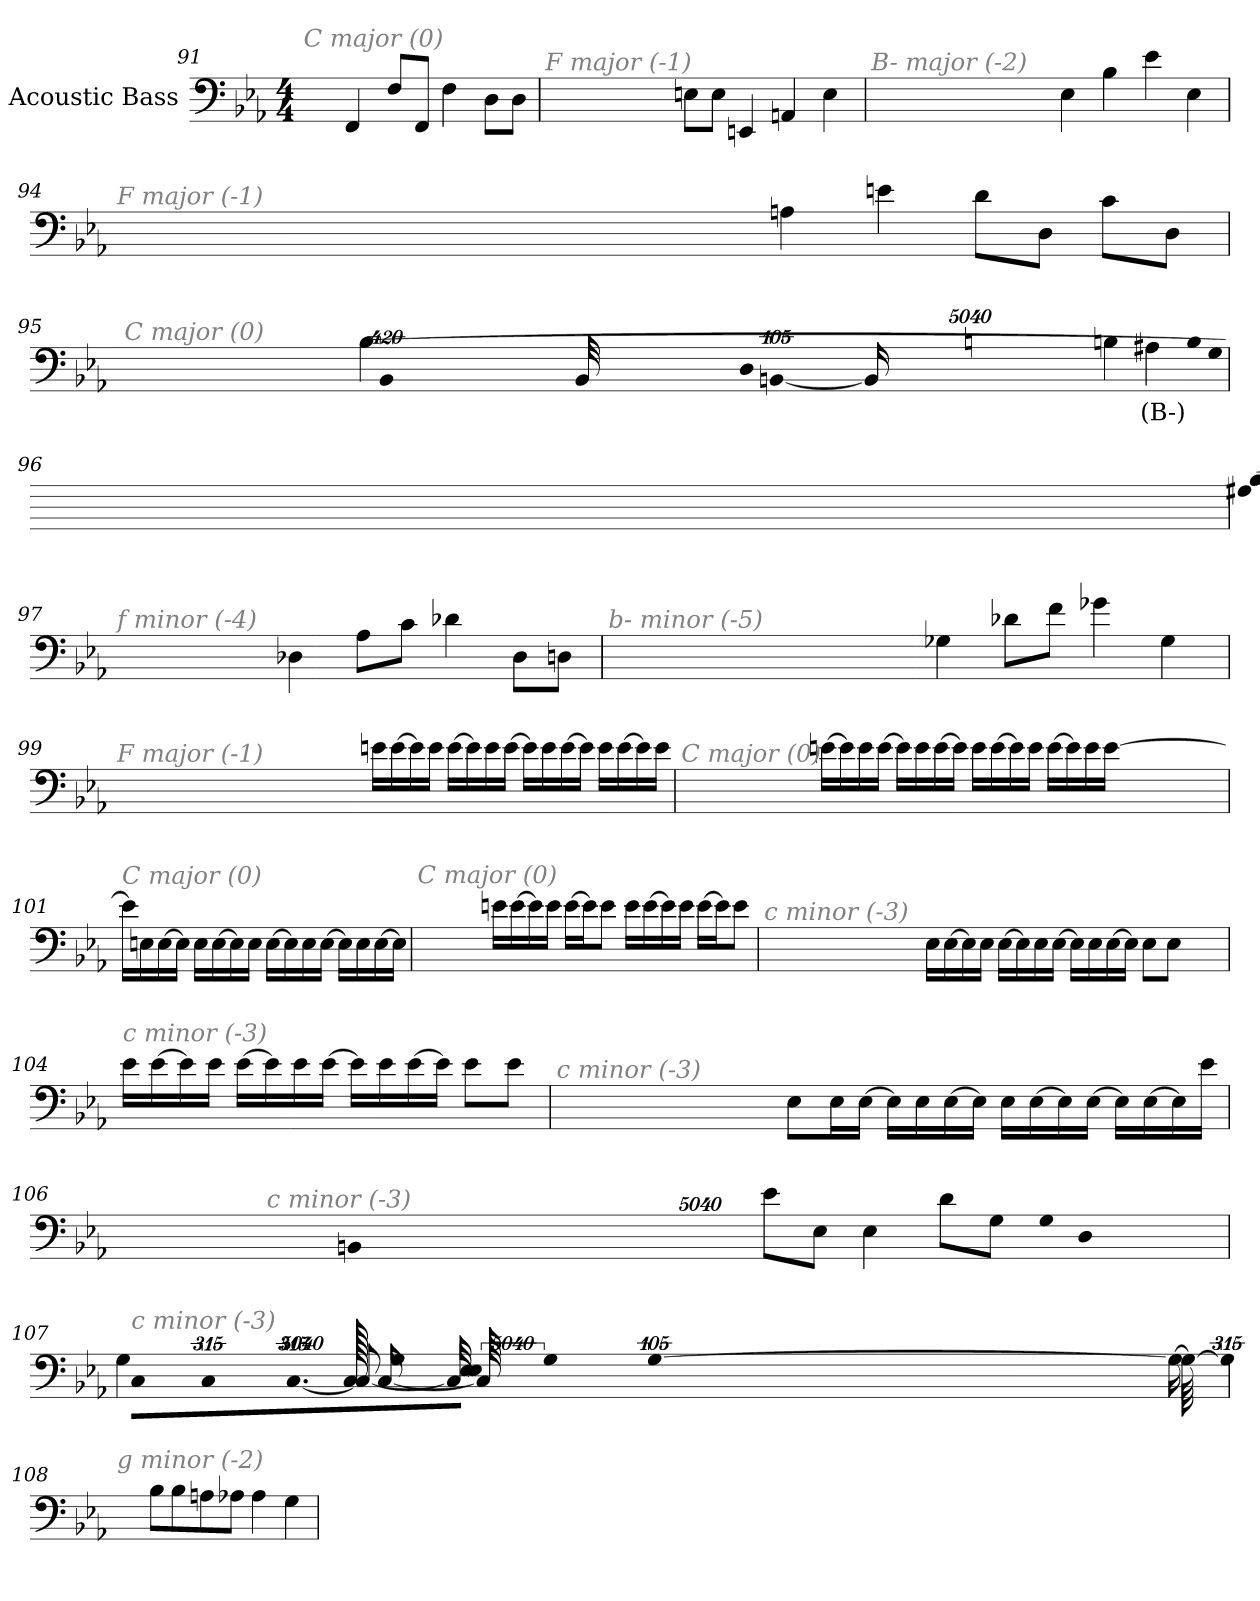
**kern	**text
*part1	*part1
*staff1	*staff1
*I"Acoustic Bass	*
*clefF4	*
*ITrd7c12	*
*k[b-e-a-]	*
*E-:	*
*M4/4	*
=91	=91
!LO:TX:i:color=#808080:t=C major (0)	!
4FFF	.
8FFL	.
8FFFJ	.
4FF	.
8DDL	.
8DDJ	.
=92	=92
!LO:TX:i:color=#808080:t=F major (-1)	!
8EEnL	.
8EEJ	.
4EEEn	.
4AAAn	.
4EE	.
=93	=93
!LO:TX:i:color=#808080:t=B- major (-2)	!
4EE-	.
4BB-	.
4E-	.
4EE-	.
=94	=94
!LO:TX:i:color=#808080:t=F major (-1)	!
4AAn	.
4En	.
8DL	.
8DDJ	.
8CL	.
8DDJ	.
=95	=95
!LO:TX:i:color=#808080:t=C major (0)	!
4BBn	.
4AA#Xi	(B-)
!LO:N:vis=8	!
40320%3347BBnL	.
!LO:N:vis=8	!
40320%3347GG	.
!LO:N:vis=8	!
40320%3347DDJ	.
!LO:N:vis=1024	!
[13440%13BBBnL	.
16BBBL_	.
32BBBL_	.
!LO:N:vis=1024%31	!
13440%407BBBL]	.
[8BBJ	.
=96	=96
!LO:TX:i:color=#808080:t=a minor (0)	!
!LO:N:vis=8	!
40320%3347BBnL]	.
!LO:N:vis=8	!
40320%3347GG#X	.
!LO:N:vis=8	!
40320%3347EEnJ	.
!LO:N:vis=1024	!
[13440%13BBBnL	.
16BBBL_	.
64BBBL_	.
!LO:N:vis=256	!
20160%79BBBL]	.
!LO:N:vis=8	!
40320%3347EE	.
!LO:N:vis=8	!
40320%3347BBnJ	.
!LO:N:vis=8	!
40320%3347GGnL	.
[13440%13EE	.
10080%827EE]	.
!LO:N:vis=8	!
40320%3347GGJ	.
!LO:N:vis=1024	!
[13440%13FF#XL	.
16FF#L_	.
64FF#L_	.
!LO:N:vis=256	!
20160%79FF#L]	.
!LO:N:vis=8	!
40320%3347AAn	.
!LO:N:vis=8	!
40320%3347DDJ	.
=97	=97
!LO:TX:i:color=#808080:t=f minor (-4)	!
4DD-X	.
8AA-L	.
8CJ	.
4D-X	.
8DD-L	.
8DDnJ	.
=98	=98
!LO:TX:i:color=#808080:t=b- minor (-5)	!
4GG-X	.
8D-XL	.
8FJ	.
4G-X	.
4GG-	.
=99	=99
!LO:TX:i:color=#808080:t=F major (-1)	!
16EnL	.
[16E	.
16E]	.
16EJ	.
[16EL	.
16E]	.
16E	.
[16EJ	.
16EL]	.
16E	.
[16E	.
16EJ]	.
16EL	.
[16E	.
16E]	.
16EJ	.
=100	=100
!LO:TX:i:color=#808080:t=C major (0)	!
[16EnL	.
16E]	.
16E	.
[16EJ	.
16EL]	.
16E	.
[16E	.
16EJ]	.
16EL	.
[16E	.
16E]	.
16EJ	.
[16EL	.
16E]	.
16E	.
[16EJ	.
=101	=101
!LO:TX:i:color=#808080:t=C major (0)	!
16EnL]	.
16EEn	.
[16EE	.
16EEJ]	.
16EEL	.
[16EE	.
16EE]	.
16EEJ	.
[16EEL	.
16EE]	.
16EE	.
[16EEJ	.
16EEL]	.
16EE	.
[16EE	.
16EEJ]	.
=102	=102
!LO:TX:i:color=#808080:t=C major (0)	!
16EnL	.
[16E	.
16E]	.
16EJ	.
[16EL	.
16E]	.
8EJ	.
16EL	.
[16E	.
16E]	.
16EJ	.
[16EL	.
16E]	.
8EJ	.
=103	=103
!LO:TX:i:color=#808080:t=c minor (-3)	!
16EE-L	.
[16EE-	.
16EE-]	.
16EE-J	.
[16EE-L	.
16EE-]	.
16EE-	.
[16EE-J	.
16EE-L]	.
16EE-	.
[16EE-	.
16EE-J]	.
8EE-L	.
8EE-J	.
=104	=104
!LO:TX:i:color=#808080:t=c minor (-3)	!
16E-L	.
[16E-	.
16E-]	.
16E-J	.
[16E-L	.
16E-]	.
16E-	.
[16E-J	.
16E-L]	.
16E-	.
[16E-	.
16E-J]	.
8E-L	.
8E-J	.
=105	=105
!LO:TX:i:color=#808080:t=c minor (-3)	!
8EE-L	.
16EE-	.
[16EE-J	.
16EE-L]	.
16EE-	.
[16EE-	.
16EE-J]	.
16EE-L	.
[16EE-	.
16EE-]	.
[16EE-J	.
16EE-L]	.
[16EE-	.
16EE-]	.
16E-J	.
=106	=106
!LO:TX:i:color=#808080:t=c minor (-3)	!
8E-L	.
8EE-J	.
4EE-	.
8DL	.
8GGJ	.
!LO:N:vis=8	!
40320%3347GGL	.
!LO:N:vis=8	!
40320%3347DD	.
!LO:N:vis=8	!
40320%3347BBBnJ	.
=107	=107
!LO:TX:i:color=#808080:t=c minor (-3)	!
!LO:N:vis=8	!
40320%3347CCL	.
!LO:N:vis=8	!
40320%3347GG	.
!LO:N:vis=8	!
40320%3347EE-J	.
!LO:N:vis=1024	!
[13440%13GGL	.
16GGL_	.
64GGL_	.
!LO:N:vis=256	!
20160%79GGL]	.
!LO:N:vis=8	!
40320%3347GG	.
!LO:N:vis=8	!
40320%3347EE-J	.
[16CC	.
64CC_	.
!LO:N:vis=256.	!
10080%59CC_	.
8CC_	.
32CC_	.
128CC_	.
!LO:N:vis=512	!
40320%79CC]	.
4GG	.
=108	=108
!LO:TX:i:color=#808080:t=g minor (-2)	!
8BB-L	.
8BB-	.
8AAn	.
8AA-XJ	.
4AA-	.
4GG	.
=	=
*-	*-
